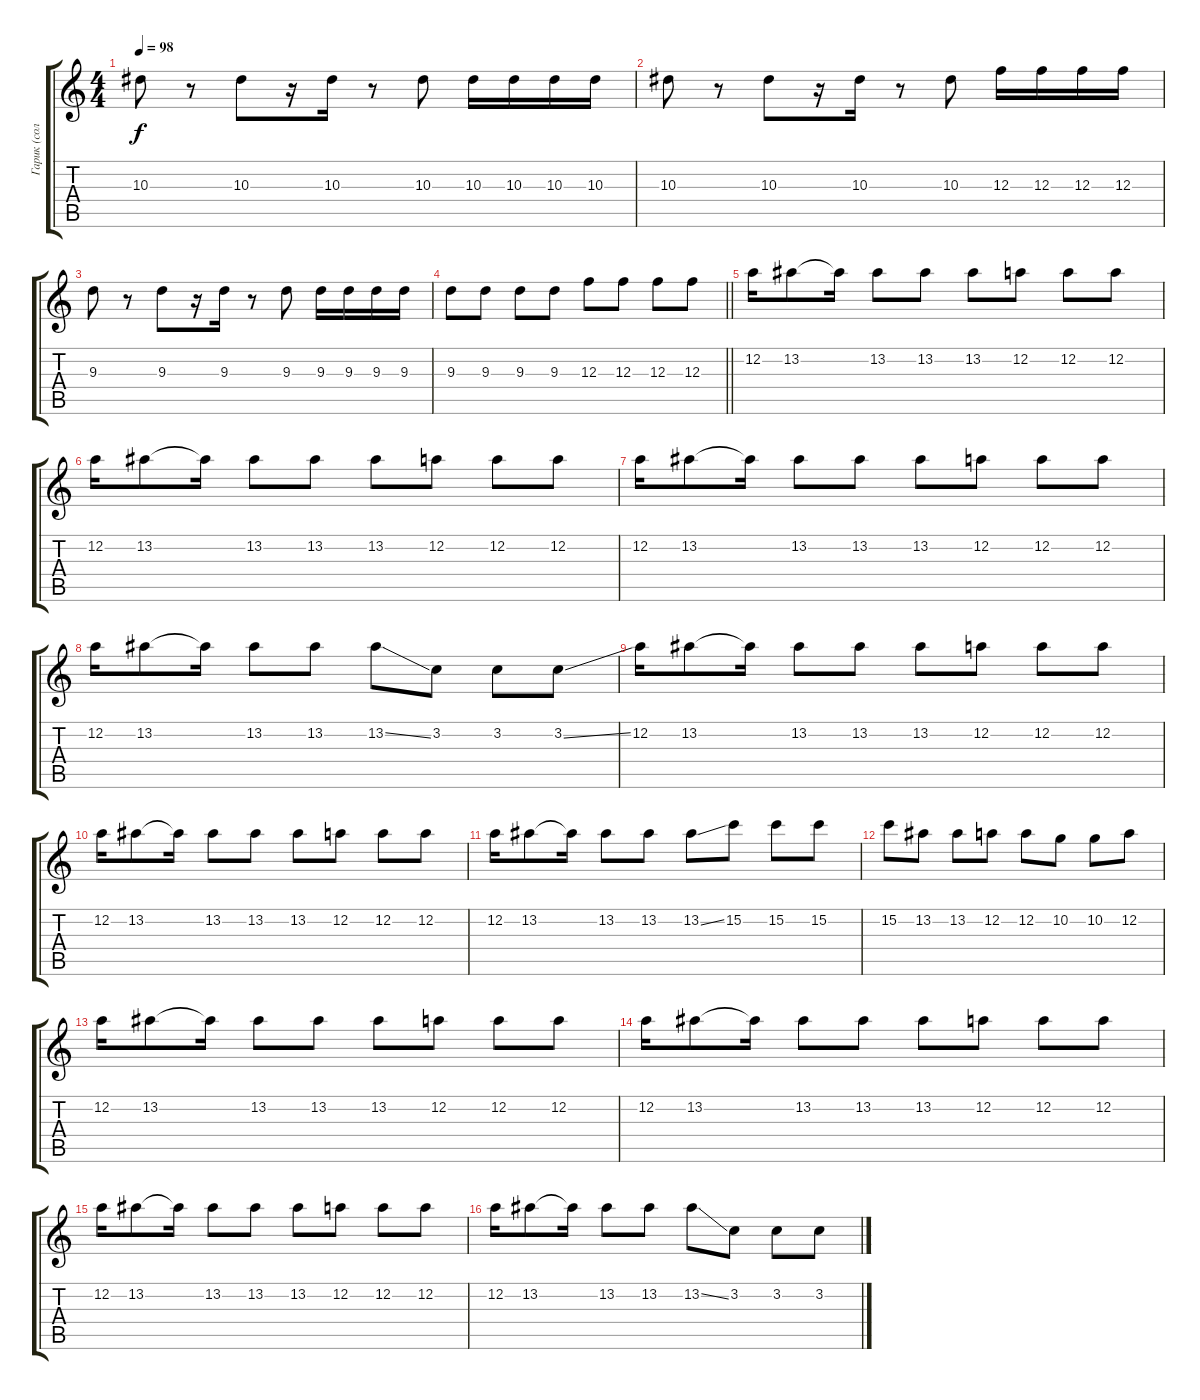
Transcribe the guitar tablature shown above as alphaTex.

\track ("Гарик (соло)" "Гарик (сол") {instrument overdrivenguitar}
\staff {score tabs}
\tuning (D4 A3 F3 C3 G2 D2) {hide}
\ts (4 4)
\tempo 98
\clef g2
\ks c
10.3.8{dy f} r.8 10.3.8 r.16 10.3.16 r.8 10.3.8 10.3.16 10.3.16 10.3.16 10.3.16 |
10.3.8 r.8 10.3.8 r.16 10.3.16 r.8 10.3.8 12.3.16 12.3.16 12.3.16 12.3.16 |
9.3.8 r.8 9.3.8 r.16 9.3.16 r.8 9.3.8 9.3.16 9.3.16 9.3.16 9.3.16 |
\barLineRight lightlight
9.3.8 9.3.8 9.3.8 9.3.8 12.3.8 12.3.8 12.3.8 12.3.8 |
12.2.16{volume 12} 13.2.8 13.2{t}.16 13.2.8 13.2.8 13.2.8 12.2.8 12.2.8 12.2.8 |
12.2.16 13.2.8 13.2{t}.16 13.2.8 13.2.8 13.2.8 12.2.8 12.2.8 12.2.8 |
12.2.16 13.2.8 13.2{t}.16 13.2.8 13.2.8 13.2.8 12.2.8 12.2.8 12.2.8 |
12.2.16 13.2.8 13.2{t}.16 13.2.8 13.2.8 13.2{ss}.8 3.2.8 3.2.8 3.2{ss}.8 |
12.2.16 13.2.8 13.2{t}.16 13.2.8 13.2.8 13.2.8 12.2.8 12.2.8 12.2.8 |
12.2.16 13.2.8 13.2{t}.16 13.2.8 13.2.8 13.2.8 12.2.8 12.2.8 12.2.8 |
12.2.16 13.2.8 13.2{t}.16 13.2.8 13.2.8 13.2{ss}.8 15.2.8 15.2.8 15.2.8 |
15.2.8 13.2.8 13.2.8 12.2.8 12.2.8 10.2.8 10.2.8 12.2.8 |
12.2.16 13.2.8 13.2{t}.16 13.2.8 13.2.8 13.2.8 12.2.8 12.2.8 12.2.8 |
12.2.16 13.2.8 13.2{t}.16 13.2.8 13.2.8 13.2.8 12.2.8 12.2.8 12.2.8 |
12.2.16 13.2.8 13.2{t}.16 13.2.8 13.2.8 13.2.8 12.2.8 12.2.8 12.2.8 |
12.2.16 13.2.8 13.2{t}.16 13.2.8 13.2.8 13.2{ss}.8 3.2.8 3.2.8 3.2{ss}.8
